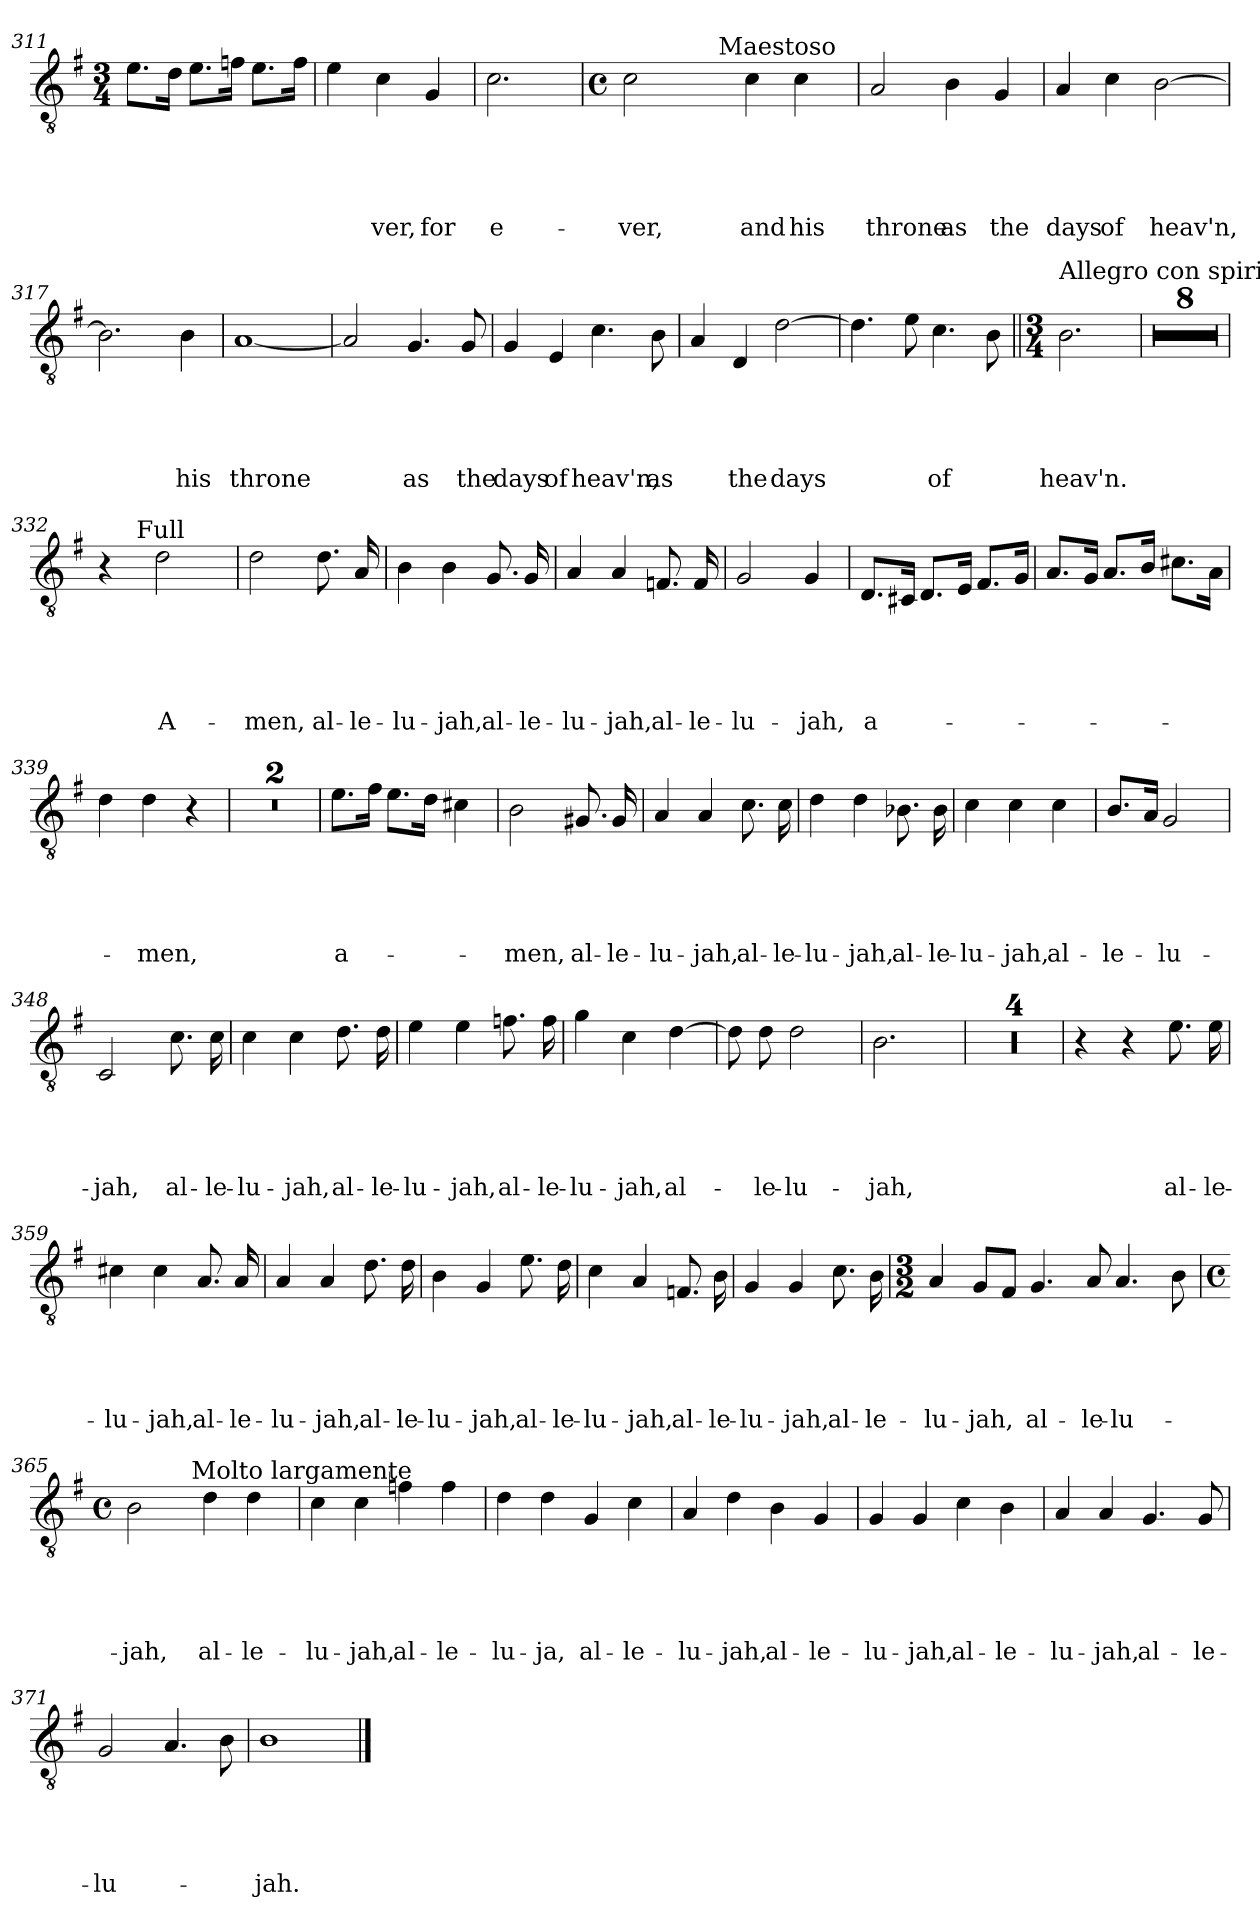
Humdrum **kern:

**kern	**text	**text	**text	**text	**text
*part1	*part1	*part1	*part1	*part1	*part1
*staff1	*staff1	*staff1	*staff1	*staff1	*staff1
*clefGv2	*	*	*	*	*
*k[f#]	*	*	*	*	*
*G:	*	*	*	*	*
*M3/4	*	*	*	*	*
=311	=311	=311	=311	=311	=311
8.e\L	.	.	.	.	.
16d\Jk	.	.	.	.	.
8.e\L	.	.	.	.	.
16fn\Jk	.	.	.	.	.
8.e\L	.	.	.	.	.
16f\Jk	.	.	.	.	.
=312	=312	=312	=312	=312	=312
4e\	.	.	.	.	.
!	!	!	!	!	!LO:LY:b
4c\	.	.	.	.	-ver,
!	!	!	!	!	!LO:LY:b
4G/	.	.	.	.	for
!!LO:LB:g=z
=313	=313	=313	=313	=313	=313
!	!	!	!	!	!LO:LY:b
2.c\	.	.	.	.	e-
=314	=314	=314	=314	=314	=314
*M4/4	*	*	*	*	*
*met(c)	*	*	*	*	*
!	!	!	!	!	!LO:LY:b
*^	*	*	*	*	*
2c\	4ryy	.	.	.	.	-ver,
.	8ryy	.	.	.	.	.
.	32ryy	.	.	.	.	.
!	!LO:TX:a:t=Maestoso	!	!	!	!	!
.	2ryy	.	.	.	.	.
!	!	!	!	!	!	!LO:LY:b
4c\	.	.	.	.	.	and
!	!	!	!	!	!	!LO:LY:b
4c\	.	.	.	.	.	his
.	16.ryy	.	.	.	.	.
=315	=315	=315	=315	=315	=315	=315
!	!	!	!	!	!	!LO:LY:b
*v	*v	*	*	*	*	*
2A/	.	.	.	.	throne
!	!	!	!	!	!LO:LY:b
4B\	.	.	.	.	as
!	!	!	!	!	!LO:LY:b
4G/	.	.	.	.	the
=316	=316	=316	=316	=316	=316
!	!	!	!	!	!LO:LY:b
4A/	.	.	.	.	days
!	!	!	!	!	!LO:LY:b
4c\	.	.	.	.	of
!	!	!	!	!	!LO:LY:b
[2B\	.	.	.	.	heav'n,
=317	=317	=317	=317	=317	=317
2.B\]	.	.	.	.	.
!	!	!	!	!	!LO:LY:b
4B\	.	.	.	.	his
=318	=318	=318	=318	=318	=318
!	!	!	!	!	!LO:LY:b
[1A	.	.	.	.	throne
=319	=319	=319	=319	=319	=319
2A/]	.	.	.	.	.
!	!	!	!	!	!LO:LY:b
4.G/	.	.	.	.	as
!	!	!	!	!	!LO:LY:b
8G/	.	.	.	.	the
!!LO:LB:g=z
=320	=320	=320	=320	=320	=320
!	!	!	!	!	!LO:LY:b
4G/	.	.	.	.	days
!	!	!	!	!	!LO:LY:b
4E/	.	.	.	.	of
!	!	!	!	!	!LO:LY:b
4.c\	.	.	.	.	heav'n,
!	!	!	!	!	!LO:LY:b
8B\	.	.	.	.	as
=321	=321	=321	=321	=321	=321
4A/	.	.	.	.	.
!	!	!	!	!	!LO:LY:b
4D/	.	.	.	.	the
!	!	!	!	!	!LO:LY:b
[2d\	.	.	.	.	days
=322	=322	=322	=322	=322	=322
4.d\]	.	.	.	.	.
8e\	.	.	.	.	.
!	!	!	!	!	!LO:LY:b
4.c\	.	.	.	.	of
8B\	.	.	.	.	.
=323||	=323||	=323||	=323||	=323||	=323||
*M3/4	*	*	*	*	*
!LO:TX:a:t=Allegro con spirito	!	!	!	!	!
!	!	!	!	!	!LO:LY:b
2.B\	.	.	.	.	heav'n.
=324	=324	=324	=324	=324	=324
2.r	.	.	.	.	.
=325	=325	=325	=325	=325	=325
2.r	.	.	.	.	.
=326	=326	=326	=326	=326	=326
2.r	.	.	.	.	.
=327	=327	=327	=327	=327	=327
2.r	.	.	.	.	.
=328	=328	=328	=328	=328	=328
2.r	.	.	.	.	.
=329	=329	=329	=329	=329	=329
2.r	.	.	.	.	.
=330	=330	=330	=330	=330	=330
2.r	.	.	.	.	.
=331	=331	=331	=331	=331	=331
2.r	.	.	.	.	.
=332	=332	=332	=332	=332	=332
*^	*	*	*	*	*
4r	8.ryy	.	.	.	.	.
!	!LO:TX:a:t=Full	!	!	!	!	!
.	2ryy	.	.	.	.	.
!	!	!	!	!	!	!LO:LY:b
2d\	.	.	.	.	.	A-
.	16ryy	.	.	.	.	.
=333	=333	=333	=333	=333	=333	=333
!	!	!	!	!	!	!LO:LY:b
*v	*v	*	*	*	*	*
2d\	.	.	.	.	-men,
!	!	!	!	!	!LO:LY:b
8.d\	.	.	.	.	al-
!	!	!	!	!	!LO:LY:b
16A/	.	.	.	.	-le-
!!LO:LB:g=z
=334	=334	=334	=334	=334	=334
!	!	!	!	!	!LO:LY:b
4B\	.	.	.	.	-lu-
!	!	!	!	!	!LO:LY:b
4B\	.	.	.	.	-jah,
!	!	!	!	!	!LO:LY:b
8.G/	.	.	.	.	al-
!	!	!	!	!	!LO:LY:b
16G/	.	.	.	.	-le-
=335	=335	=335	=335	=335	=335
!	!	!	!	!	!LO:LY:b
4A/	.	.	.	.	-lu-
!	!	!	!	!	!LO:LY:b
4A/	.	.	.	.	-jah,
!	!	!	!	!	!LO:LY:b
8.Fn/	.	.	.	.	al-
!	!	!	!	!	!LO:LY:b
16F/	.	.	.	.	-le-
=336	=336	=336	=336	=336	=336
!	!	!	!	!	!LO:LY:b
2G/	.	.	.	.	-lu-
!	!	!	!	!	!LO:LY:b
4G/	.	.	.	.	-jah,
=337	=337	=337	=337	=337	=337
!	!	!	!	!	!LO:LY:b
8.D/L	.	.	.	.	a-
16C#X/Jk	.	.	.	.	.
8.D/L	.	.	.	.	.
16E/Jk	.	.	.	.	.
8.F#/L	.	.	.	.	.
16G/Jk	.	.	.	.	.
=338	=338	=338	=338	=338	=338
8.A/L	.	.	.	.	.
16G/Jk	.	.	.	.	.
8.A/L	.	.	.	.	.
16B/Jk	.	.	.	.	.
8.c#X\L	.	.	.	.	.
16A\Jk	.	.	.	.	.
=339	=339	=339	=339	=339	=339
4d\	.	.	.	.	.
!	!	!	!	!	!LO:LY:b
4d\	.	.	.	.	-men,
4r	.	.	.	.	.
=340	=340	=340	=340	=340	=340
2.r	.	.	.	.	.
=341	=341	=341	=341	=341	=341
2.r	.	.	.	.	.
=342	=342	=342	=342	=342	=342
!	!	!	!	!	!LO:LY:b
8.e\L	.	.	.	.	a-
16f#\Jk	.	.	.	.	.
8.e\L	.	.	.	.	.
16d\Jk	.	.	.	.	.
4c#X\	.	.	.	.	.
!!LO:LB:g=z
=343	=343	=343	=343	=343	=343
!	!	!	!	!	!LO:LY:b
2B\	.	.	.	.	-men,
!	!	!	!	!	!LO:LY:b
8.G#X/	.	.	.	.	al-
!	!	!	!	!	!LO:LY:b
16G#/	.	.	.	.	-le-
=344	=344	=344	=344	=344	=344
!	!	!	!	!	!LO:LY:b
4A/	.	.	.	.	-lu-
!	!	!	!	!	!LO:LY:b
4A/	.	.	.	.	-jah,
!	!	!	!	!	!LO:LY:b
8.c\	.	.	.	.	al-
!	!	!	!	!	!LO:LY:b
16c\	.	.	.	.	-le-
=345	=345	=345	=345	=345	=345
!	!	!	!	!	!LO:LY:b
4d\	.	.	.	.	-lu-
!	!	!	!	!	!LO:LY:b
4d\	.	.	.	.	-jah,
!	!	!	!	!	!LO:LY:b
8.B-X\	.	.	.	.	al-
!	!	!	!	!	!LO:LY:b
16B-\	.	.	.	.	-le-
=346	=346	=346	=346	=346	=346
!	!	!	!	!	!LO:LY:b
4c\	.	.	.	.	-lu-
!	!	!	!	!	!LO:LY:b
4c\	.	.	.	.	-jah,
!	!	!	!	!	!LO:LY:b
4c\	.	.	.	.	al-
=347	=347	=347	=347	=347	=347
!	!	!	!	!	!LO:LY:b
8.B/L	.	.	.	.	-le-
16A/Jk	.	.	.	.	.
!	!	!	!	!	!LO:LY:b
2G/	.	.	.	.	-lu-
=348	=348	=348	=348	=348	=348
!	!	!	!	!	!LO:LY:b
2C/	.	.	.	.	-jah,
!	!	!	!	!	!LO:LY:b
8.c\	.	.	.	.	al-
!	!	!	!	!	!LO:LY:b
16c\	.	.	.	.	-le-
=349	=349	=349	=349	=349	=349
!	!	!	!	!	!LO:LY:b
4c\	.	.	.	.	-lu-
!	!	!	!	!	!LO:LY:b
4c\	.	.	.	.	-jah,
!	!	!	!	!	!LO:LY:b
8.d\	.	.	.	.	al-
!	!	!	!	!	!LO:LY:b
16d\	.	.	.	.	-le-
=350	=350	=350	=350	=350	=350
!	!	!	!	!	!LO:LY:b
4e\	.	.	.	.	-lu-
!	!	!	!	!	!LO:LY:b
4e\	.	.	.	.	-jah,
!	!	!	!	!	!LO:LY:b
8.fn\	.	.	.	.	al-
!	!	!	!	!	!LO:LY:b
16f\	.	.	.	.	-le-
!!LO:LB:g=z
=351	=351	=351	=351	=351	=351
!	!	!	!	!	!LO:LY:b
4g\	.	.	.	.	-lu-
!	!	!	!	!	!LO:LY:b
4c\	.	.	.	.	-jah,
!	!	!	!	!	!LO:LY:b
[4d\	.	.	.	.	al-
=352	=352	=352	=352	=352	=352
8d\]	.	.	.	.	.
!	!	!	!	!	!LO:LY:b
8d\	.	.	.	.	-le-
!	!	!	!	!	!LO:LY:b
2d\	.	.	.	.	-lu-
=353	=353	=353	=353	=353	=353
!	!	!	!	!	!LO:LY:b
2.B\	.	.	.	.	-jah,
=354	=354	=354	=354	=354	=354
2.r	.	.	.	.	.
=355	=355	=355	=355	=355	=355
2.r	.	.	.	.	.
=356	=356	=356	=356	=356	=356
2.r	.	.	.	.	.
=357	=357	=357	=357	=357	=357
2.r	.	.	.	.	.
=358	=358	=358	=358	=358	=358
4r	.	.	.	.	.
4r	.	.	.	.	.
!	!	!	!	!	!LO:LY:b
8.e\	.	.	.	.	al-
!	!	!	!	!	!LO:LY:b
16e\	.	.	.	.	-le-
=359	=359	=359	=359	=359	=359
!	!	!	!	!	!LO:LY:b
4c#X\	.	.	.	.	-lu-
!	!	!	!	!	!LO:LY:b
4c#\	.	.	.	.	-jah,
!	!	!	!	!	!LO:LY:b
8.A/	.	.	.	.	al-
!	!	!	!	!	!LO:LY:b
16A/	.	.	.	.	-le-
=360	=360	=360	=360	=360	=360
!	!	!	!	!	!LO:LY:b
4A/	.	.	.	.	-lu-
!	!	!	!	!	!LO:LY:b
4A/	.	.	.	.	-jah,
!	!	!	!	!	!LO:LY:b
8.d\	.	.	.	.	al-
!	!	!	!	!	!LO:LY:b
16d\	.	.	.	.	-le-
!!LO:LB:g=z
=361	=361	=361	=361	=361	=361
!	!	!	!	!	!LO:LY:b
4B\	.	.	.	.	-lu-
!	!	!	!	!	!LO:LY:b
4G/	.	.	.	.	-jah,
!	!	!	!	!	!LO:LY:b
8.e\	.	.	.	.	al-
!	!	!	!	!	!LO:LY:b
16d\	.	.	.	.	-le-
=362	=362	=362	=362	=362	=362
!	!	!	!	!	!LO:LY:b
4c\	.	.	.	.	-lu-
!	!	!	!	!	!LO:LY:b
4A/	.	.	.	.	-jah,
!	!	!	!	!	!LO:LY:b
8.Fn/	.	.	.	.	al-
!	!	!	!	!	!LO:LY:b
16B\	.	.	.	.	-le-
=363	=363	=363	=363	=363	=363
!	!	!	!	!	!LO:LY:b
4G/	.	.	.	.	-lu-
!	!	!	!	!	!LO:LY:b
4G/	.	.	.	.	-jah,
!	!	!	!	!	!LO:LY:b
8.c\	.	.	.	.	al-
!	!	!	!	!	!LO:LY:b
16B\	.	.	.	.	-le-
=364	=364	=364	=364	=364	=364
*M3/2	*	*	*	*	*
!	!	!	!	!	!LO:LY:b
4A/	.	.	.	.	-lu-
!	!	!	!	!	!LO:LY:b
8G/L	.	.	.	.	-jah,
8F#/J	.	.	.	.	.
!	!	!	!	!	!LO:LY:b
4.G/	.	.	.	.	al-
!	!	!	!	!	!LO:LY:b
8A/	.	.	.	.	-le-
!	!	!	!	!	!LO:LY:b
4.A/	.	.	.	.	-lu-
8B\	.	.	.	.	.
=365	=365	=365	=365	=365	=365
*M4/4	*	*	*	*	*
*met(c)	*	*	*	*	*
!	!	!	!	!	!LO:LY:b
*^	*	*	*	*	*
2B\	4...ryy	.	.	.	.	-jah,
!	!LO:TX:a:t=Molto largamente	!	!	!	!	!
.	2ryy	.	.	.	.	.
!	!	!	!	!	!	!LO:LY:b
4d\	.	.	.	.	.	al-
!	!	!	!	!	!	!LO:LY:b
4d\	.	.	.	.	.	-le-
.	32ryy	.	.	.	.	.
=366	=366	=366	=366	=366	=366	=366
!	!	!	!	!	!	!LO:LY:b
*v	*v	*	*	*	*	*
4c\	.	.	.	.	-lu-
!	!	!	!	!	!LO:LY:b
4c\	.	.	.	.	-jah,
!	!	!	!	!	!LO:LY:b
4fn\	.	.	.	.	al-
!	!	!	!	!	!LO:LY:b
4f\	.	.	.	.	-le-
!!LO:LB:g=z
=367	=367	=367	=367	=367	=367
!	!	!	!	!	!LO:LY:b
4d\	.	.	.	.	-lu-
!	!	!	!	!	!LO:LY:b
4d\	.	.	.	.	-ja,
!	!	!	!	!	!LO:LY:b
4G/	.	.	.	.	al-
!	!	!	!	!	!LO:LY:b
4c\	.	.	.	.	-le-
=368	=368	=368	=368	=368	=368
!	!	!	!	!	!LO:LY:b
4A/	.	.	.	.	-lu-
!	!	!	!	!	!LO:LY:b
4d\	.	.	.	.	-jah,
!	!	!	!	!	!LO:LY:b
4B\	.	.	.	.	al-
!	!	!	!	!	!LO:LY:b
4G/	.	.	.	.	-le-
=369	=369	=369	=369	=369	=369
!	!	!	!	!	!LO:LY:b
4G/	.	.	.	.	-lu-
!	!	!	!	!	!LO:LY:b
4G/	.	.	.	.	-jah,
!	!	!	!	!	!LO:LY:b
4c\	.	.	.	.	al-
!	!	!	!	!	!LO:LY:b
4B\	.	.	.	.	-le-
=370	=370	=370	=370	=370	=370
!	!	!	!	!	!LO:LY:b
4A/	.	.	.	.	-lu-
!	!	!	!	!	!LO:LY:b
4A/	.	.	.	.	-jah,
!	!	!	!	!	!LO:LY:b
4.G/	.	.	.	.	al-
!	!	!	!	!	!LO:LY:b
8G/	.	.	.	.	-le-
=371	=371	=371	=371	=371	=371
!	!	!	!	!	!LO:LY:b
2G/	.	.	.	.	-lu-
4.A/	.	.	.	.	.
8B\	.	.	.	.	.
=372	=372	=372	=372	=372	=372
!	!	!	!	!	!LO:LY:b
1B	.	.	.	.	-jah.
==	==	==	==	==	==
*-	*-	*-	*-	*-	*-
